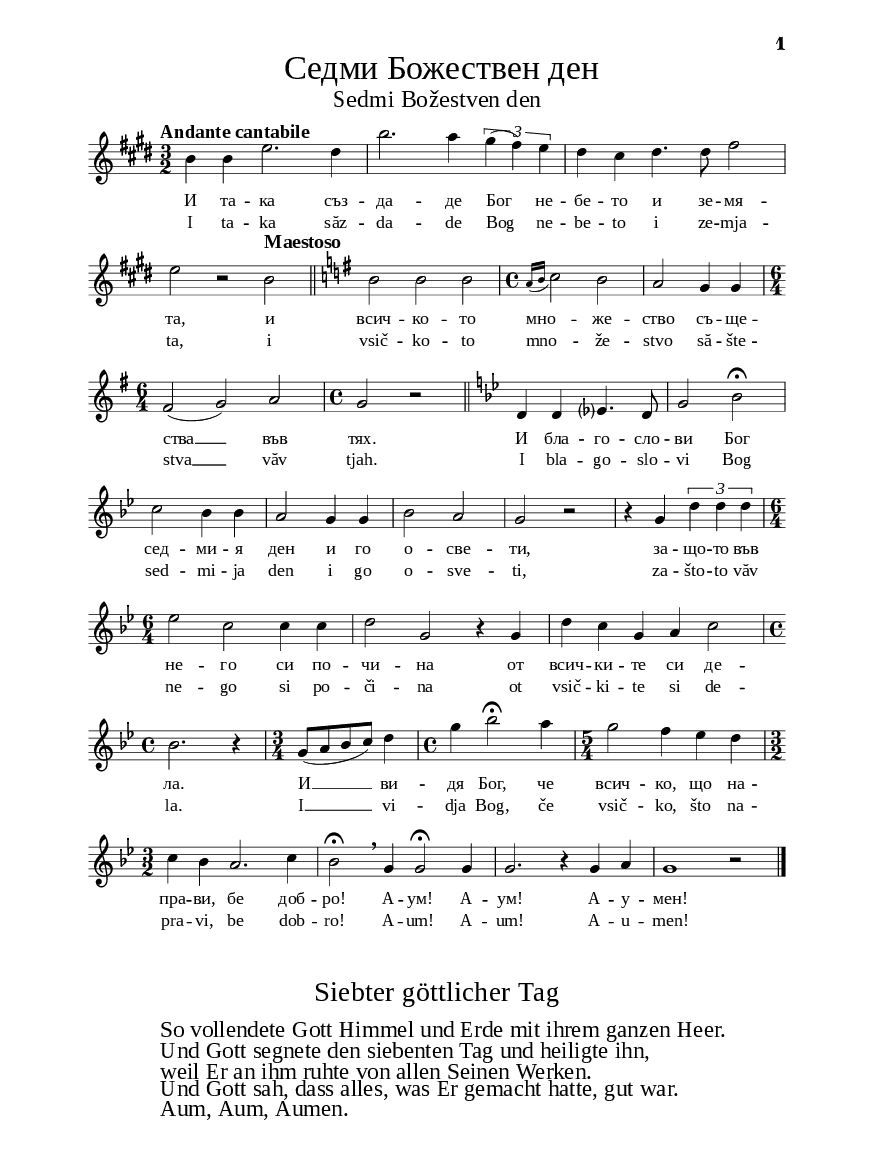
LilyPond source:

\version "2.24.3"

% include paper part and global functions
\include "include/globals.ily"

\bookpart {
  \label #'ref199
  \tocItem \markup "     Седми Божествен ден – Sedmi Božestven den "
  \include "include/bookpart-paper.ily"
  \score {
    \include "include/score-layout.ily"

    \new Voice \absolute {
      \clef treble
      \key e \major
      \time 3/2
      \tempo "Andante cantabile"
      \autoBeamOff
      b'4  b'4 e''2.  dis''4 | % 258
      b''2.  a''4 \tupletUp  \times 2/3 {
        \once \override Slur.positions = #'(1 . 1) gis''4 (  fis''4 )  e''4
      }
      | % 259
      dis''4  cis''4  dis''4.  dis''8
      fis''2 \break |
      e''2 r2   \tempo "Maestoso" b'2  \bar
      "||"
      \key g \major | % 261
      b'2  b'2  b'2 | % 262
      \time 4/4  |

      \grace { a'16 ([b'16] } c''2) b'2 | a'2 g'4 g'4 | \break

      \time 6/4  | % 264
      fis'2 ( g'2 ) a'2 | % 265
      \time 4/4  | % 265
      g'2 r2 \bar "||"
      \key g \minor | % 266
      d'4 d'4 es'?4. d'8 | % 267
      g'2  bes'2 ^\fermata \break | % 268
      c''2  bes'4  bes'4 | % 269
      a'2 g'4 g'4 |
      bes'2 a'2 | % 271
      g'2 r2 | % 272
      r4 g'4 \times 2/3 {
        d''4  d''4  d''4
      }
      \break | % 273
      \time 6/4  | % 273
      es''2  c''2  c''4  c''4 | % 274
      d''2 g'2 r4 g'4 | % 275
      d''4  c''4 g'4 a'4  c''2
      \break | % 276
      \time 4/4  | % 276
      bes'2. r4 | % 277
      \time 3/4  | % 277
      g'8 ( [ a'8 bes'8 c''8  ])
      d''4 | % 278
      \time 4/4  | % 278
      g''4  bes''2 ^\fermata  a''4  | % 279
      \time 5/4  | % 279
      g''2  f''4  es''4  d''4 | \break
      \time 3/2  |
      c''4  bes'4 a'2.  c''4 | % 281
      bes'2 ^\fermata \breathe g'4 g'2 ^\fermata
      g'4 | % 282
      g'2. r4 g'4 a'4 | % 283
      g'1 r2 \bar "|."
    }
    \addlyrics {
      И та -- ка съз -- да -- де
      Бог не -- бе -- то и зе -- мя --
      та, и всич -- ко -- то
      мно -- же -- ство съ -- ще -- ства __  във
      тях. И бла -- го -- сло -- ви Бог
      сед -- ми -- я ден и го о -- све --
      ти, за -- що -- то във не -- го си
      по -- чи -- на от всич -- ки -- те
      си де -- ла. И __    ви -- дя
      Бог, че всич -- ко, що на -- пра --
      ви, бе доб -- ро! А -- ум! А -- ум!
      А -- у -- мен!}
      \addlyrics {
        I ta -- ka săz -- da -- de
        Bog ne -- be -- to i ze -- mja --
        ta, i vsič -- ko -- to
        mno -- že -- stvo să -- šte -- stva __  văv
        tjah. I bla -- go -- slo -- vi Bog
        sed -- mi -- ja den i go o -- sve --
        ti, za -- što -- to văv ne -- go si
        po -- či -- na ot vsič -- ki -- te
        si de -- la. I __    vi -- dja
        Bog, če vsič -- ko, što na -- pra --
        vi, be dob -- ro! A -- um! A -- um!
        A -- u -- men!}


        \header {
          title = \titleFunc " Седми Божествен ден" "Sedmi Božestven den"
        }

        \midi{}

      } % score

      \markup \vspace #2
      % include foreign translation(s) of the song
      \version "2.24.4"

\markup \fill-line { \fontsize #deTitleFontSize "Siebter göttlicher Tag" }
\markup \null
\markup \null
\markup \abs-fontsize #11 {
\fill-line {
  \override #`(baseline-skip . ,deCoupletBaselineSkip)

  \column {
    


    \line { " " So vollendete Gott Himmel und Erde mit ihrem ganzen Heer.}

    \line { " " Und Gott segnete den siebenten Tag und heiligte ihn,}

    \line { " "weil Er an ihm ruhte von allen Seinen Werken.}

    \line { " "Und Gott sah, dass alles, was Er gemacht hatte, gut war.}

    \line { " "Aum, Aum, Aumen.}
  }

  }
}

    } % bookpart

    % Più mosso
    %
